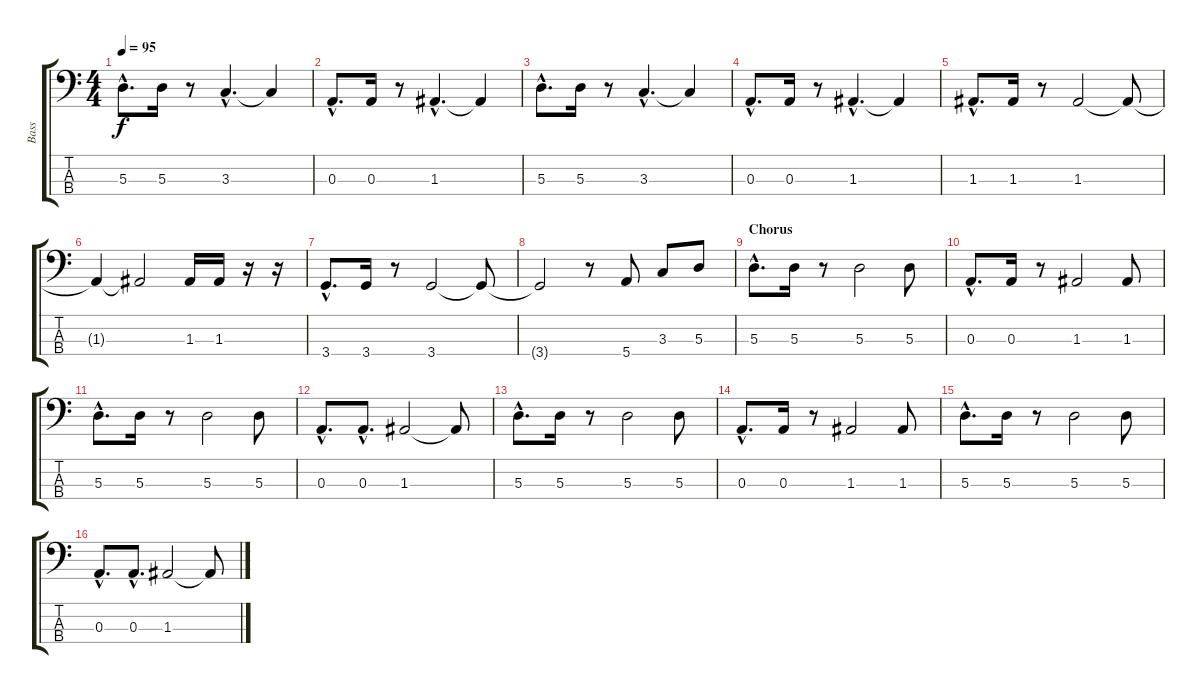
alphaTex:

\track ("Bass" "Bass") {instrument electricbassfinger}
\staff {score tabs}
\tuning (G2 D2 A1 E1) {hide}
\ts (4 4)
\tempo 95
\clef f4
\ks c
5.3{hac}.8{d dy f} 5.3.16 r.8 3.3{hac}.4{d} 3.3{t}.4 |
0.3{hac}.8{d} 0.3.16 r.8 1.3{hac}.4{d} 1.3{t}.4 |
5.3{hac}.8{d} 5.3.16 r.8 3.3{hac}.4{d} 3.3{t}.4 |
0.3{hac}.8{d} 0.3.16 r.8 1.3{hac}.4{d} 1.3{t}.4 |
1.3{hac}.8{d} 1.3.16 r.8 1.3.2 1.3{t}.8 |
1.3{t}.4 1.3{t}.2 1.3.16 1.3.16 r.16 r.16 |
3.4{hac}.8{d} 3.4.16 r.8 3.4.2 3.4{t}.8 |
3.4{t}.2 r.8 5.4.8 3.3.8 5.3.8 |
\section ("" "Chorus")
5.3{hac}.8{d} 5.3.16 r.8 5.3.2 5.3.8 |
0.3{hac}.8{d} 0.3.16 r.8 1.3.2 1.3.8 |
5.3{hac}.8{d} 5.3.16 r.8 5.3.2 5.3.8 |
0.3{hac}.8{d} 0.3{hac}.8{d} 1.3.2 1.3{t}.8 |
5.3{hac}.8{d} 5.3.16 r.8 5.3.2 5.3.8 |
0.3{hac}.8{d} 0.3.16 r.8 1.3.2 1.3.8 |
5.3{hac}.8{d} 5.3.16 r.8 5.3.2 5.3.8 |
0.3{hac}.8{d} 0.3{hac}.8{d} 1.3.2 1.3{t}.8
